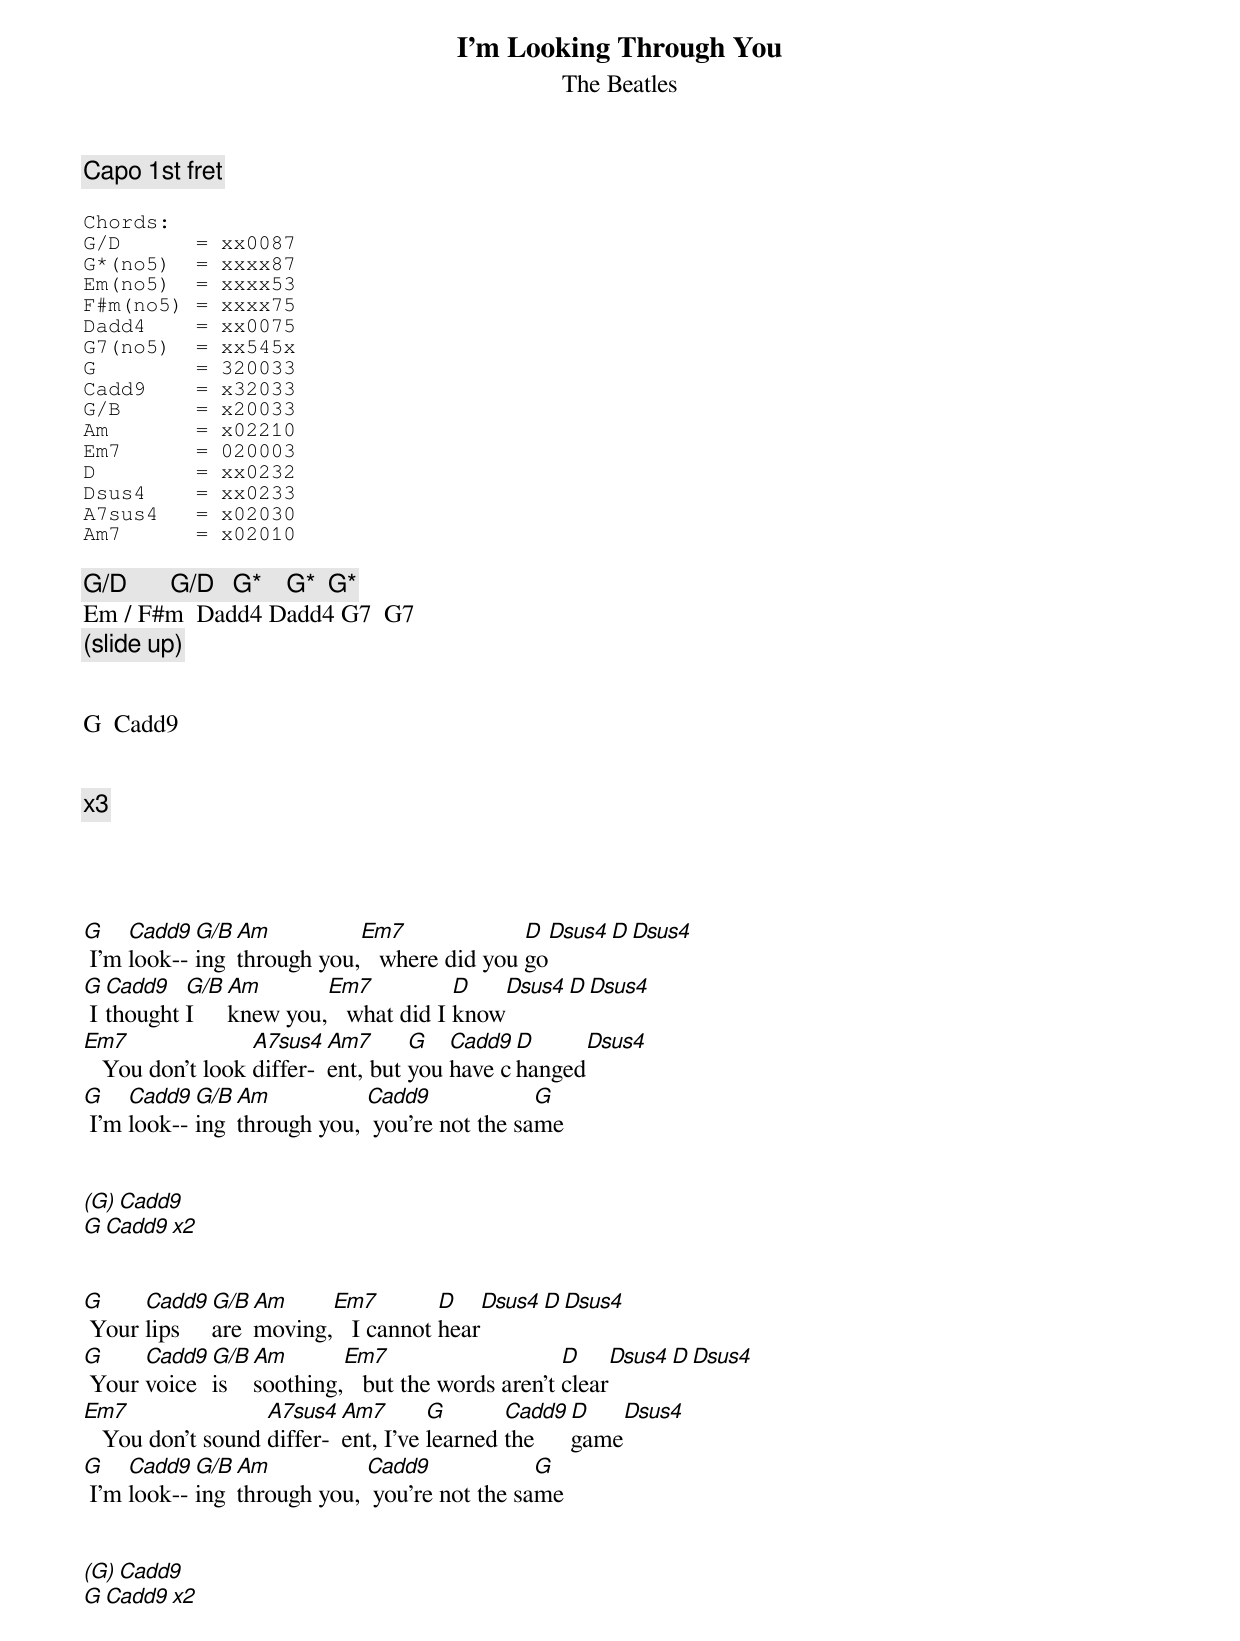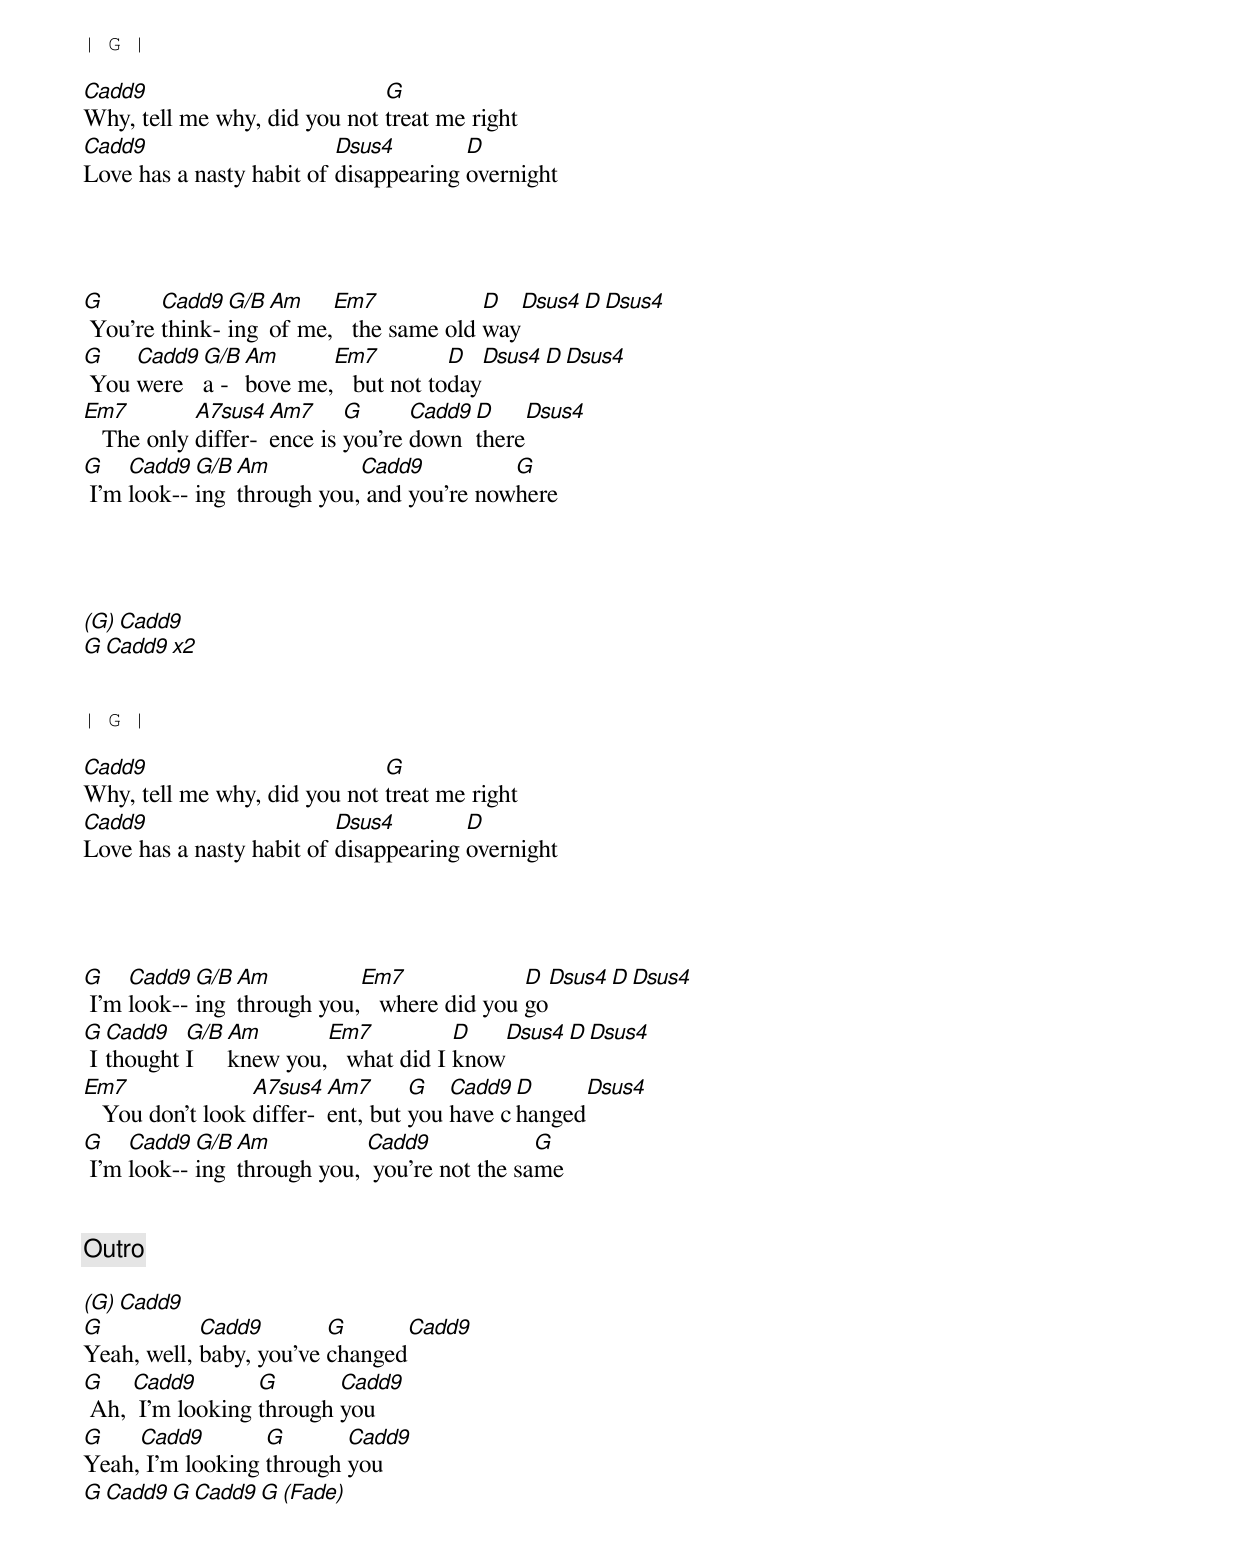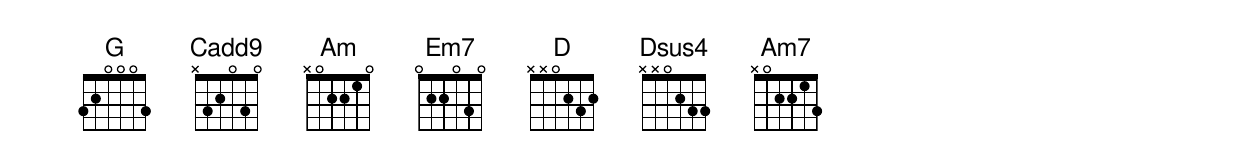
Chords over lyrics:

{title: I’m Looking Through You}
{subtitle: The Beatles}

{c:Capo 1st fret}

{sot}
Chords:
G/D      = xx0087
G*(no5)  = xxxx87
Em(no5)  = xxxx53
F#m(no5) = xxxx75
Dadd4    = xx0075
G7(no5)  = xx545x
G        = 320033
Cadd9    = x32033
G/B      = x20033
Am       = x02210
Em7      = 020003
D        = xx0232
Dsus4    = xx0233
A7sus4   = x02030
Am7      = x02010
{eot}

G/D       G/D   G*    G*  G*
Em / F#m  Dadd4 Dadd4 G7  G7
{c:(slide up)}


G  Cadd9


{c:x3}




G    Cadd9 G/B Am          Em7              D    Dsus4 D Dsus4
 I'm look--ing through you,   where did you go
G  Cadd9   G/B Am       Em7           D      Dsus4 D Dsus4
 I thought I   knew you,   what did I know
Em7               A7sus4 Am7      G   Cadd9 D            Dsus4
   You don't look differ-ent, but you have changed
G    Cadd9 G/B Am           Cadd9             G
 I'm look--ing through you,  you're not the same


(G) Cadd9
 G  Cadd9  x2


G     Cadd9 G/B Am     Em7         D       Dsus4 D Dsus4
 Your lips  are moving,   I cannot hear
G     Cadd9 G/B Am       Em7                     D        Dsus4 D Dsus4
 Your voice is  soothing,   but the words aren't clear
Em7                A7sus4 Am7       G       Cadd9 D               Dsus4
   You don't sound differ-ent, I've learned the   game
G    Cadd9 G/B Am           Cadd9             G
 I'm look--ing through you,  you're not the same


(G) Cadd9
 G  Cadd9  x2




| G |

Cadd9                         G
Why, tell me why, did you not treat me right
Cadd9                     Dsus4        D
Love has a nasty habit of disappearing overnight




G       Cadd9 G/B Am    Em7             D        Dsus4 D Dsus4
 You're think-ing of me,   the same old way
G    Cadd9 G/B Am      Em7          D         Dsus4 D Dsus4
 You were  a - bove me,   but not today
Em7         A7sus4 Am7     G      Cadd9 D                Dsus4
   The only differ-ence is you're down  there
G    Cadd9 G/B Am          Cadd9          G
 I'm look--ing through you, and you're nowhere




(G) Cadd9
 G  Cadd9  x2


| G |

Cadd9                         G
Why, tell me why, did you not treat me right
Cadd9                     Dsus4        D
Love has a nasty habit of disappearing overnight




G    Cadd9 G/B Am          Em7              D    Dsus4 D Dsus4
 I'm look--ing through you,   where did you go
G  Cadd9   G/B Am       Em7           D      Dsus4 D Dsus4
 I thought I   knew you,   what did I know
Em7               A7sus4 Am7      G   Cadd9 D            Dsus4
   You don't look differ-ent, but you have changed
G    Cadd9 G/B Am           Cadd9             G
 I'm look--ing through you,  you're not the same


[Outro]

(G)  Cadd9
G           Cadd9        G       Cadd9
Yeah, well, baby, you've changed
G    Cadd9        G       Cadd9
 Ah,  I'm looking through you
G    Cadd9        G       Cadd9
Yeah, I'm looking through you
G    Cadd9    G   Cadd9  G  (Fade)
